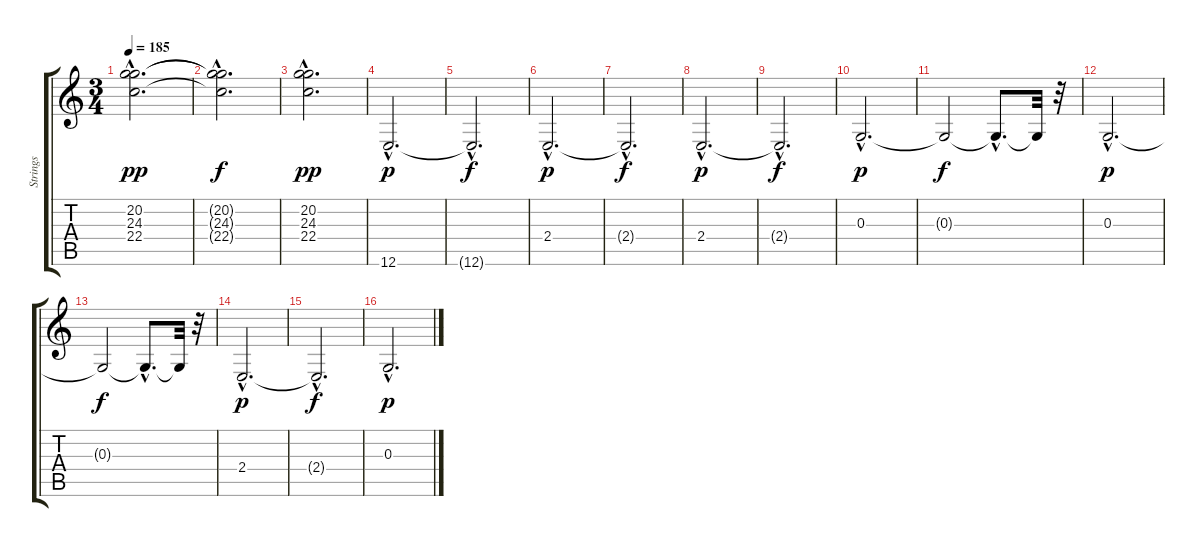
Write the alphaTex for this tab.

\track ("Strings" "Strings") {instrument stringensemble1}
\staff {score tabs}
\tuning (E4 B3 G3 D3 A2 E2) {hide}
\ts (3 4)
\tempo 185
\clef g2
\ks c
(20.2{hac} 24.3{hac} 22.4{hac}).2{d dy pp} |
(20.2{hac t} 24.3{hac t} 22.4{hac t}).2{d dy f} |
(20.2{hac} 24.3{hac} 22.4{hac}).2{d dy pp} |
12.6{hac}.2{d dy p} |
12.6{hac t}.2{d dy f} |
2.4{hac}.2{d dy p} |
2.4{hac t}.2{d dy f} |
2.4{hac}.2{d dy p} |
2.4{hac t}.2{d dy f} |
0.3{hac}.2{d dy p} |
0.3{t}.2{dy f} 0.3{hac t}.8{d} 0.3{t}.32 r.32 |
0.3{hac}.2{d dy p} |
0.3{t}.2{dy f} 0.3{hac t}.8{d} 0.3{t}.32 r.32 |
2.4{hac}.2{d dy p} |
2.4{hac t}.2{d dy f} |
0.3{hac}.2{d dy p}
